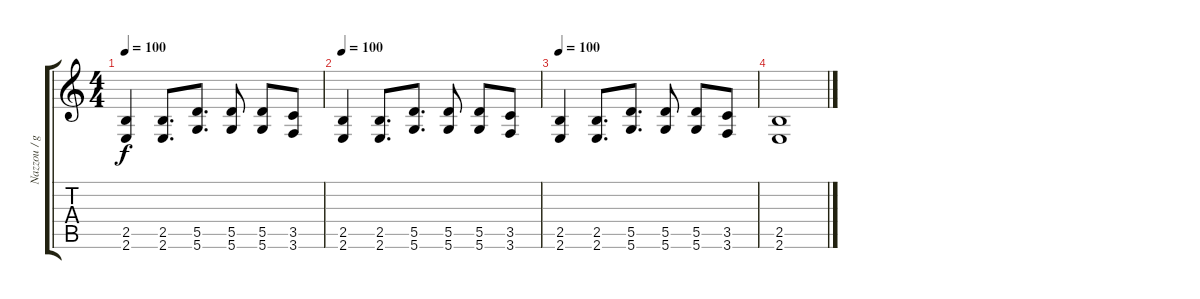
\track ("Nazzou / guitar 1" "Nazzou / g") {instrument distortionguitar}
\staff {score tabs}
\tuning (E4 B3 G3 D3 A2 D2) {hide}
\ts (4 4)
\tempo 100
\clef g2
\ks c
(2.5 2.6).4{dy f} (2.5 2.6).8{d} (5.5 5.6).8{d} (5.5 5.6).8 (5.5 5.6).8 (3.5 3.6).8 |
\tempo 100
(2.5 2.6).4 (2.5 2.6).8{d} (5.5 5.6).8{d} (5.5 5.6).8 (5.5 5.6).8 (3.5 3.6).8 |
\tempo 100
(2.5 2.6).4 (2.5 2.6).8{d} (5.5 5.6).8{d} (5.5 5.6).8 (5.5 5.6).8 (3.5 3.6).8 |
(2.5 2.6).1
